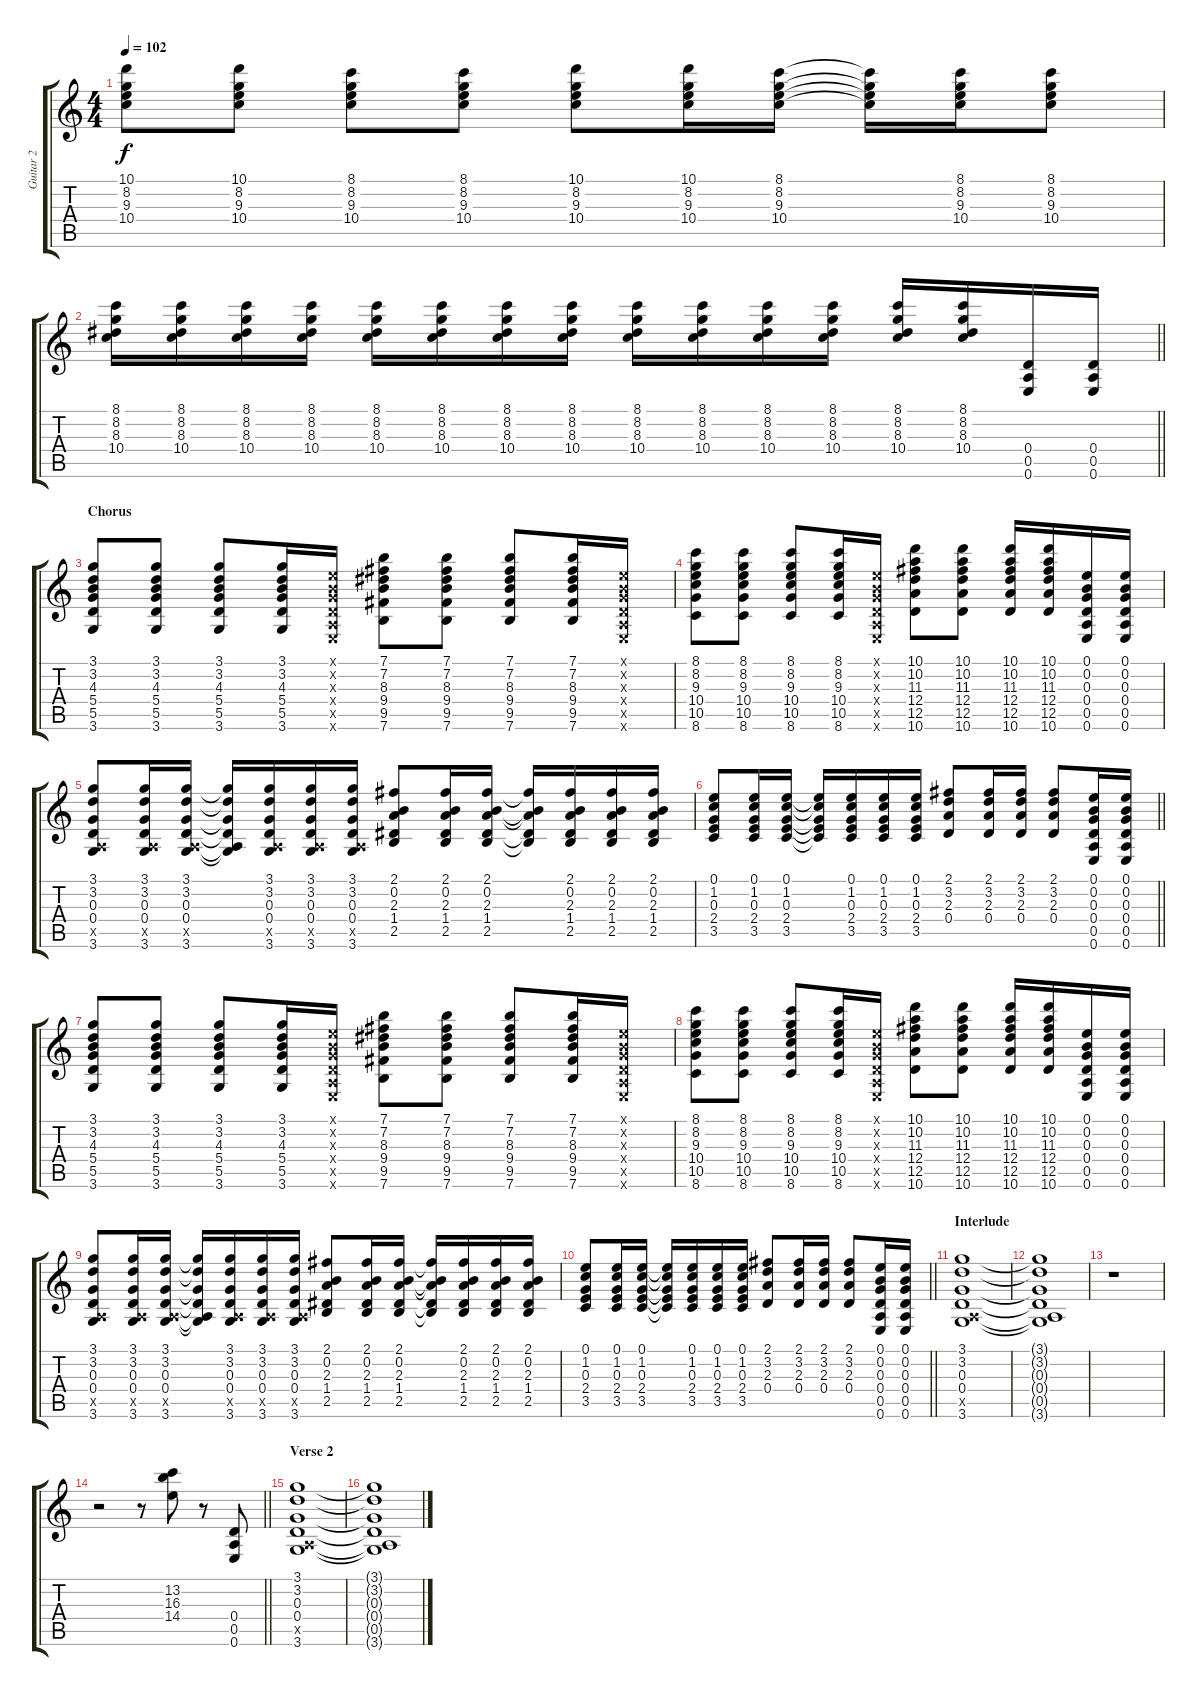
\track ("Guitar 2" "Guitar 2") {instrument overdrivenguitar}
\staff {score tabs}
\tuning (E4 B3 G3 D3 A2 E2) {hide}
\ts (4 4)
\tempo 102
\clef g2
\ks c
(10.1 8.2 9.3 10.4).8{dy f} (10.1 8.2 9.3 10.4).8 (8.1 8.2 9.3 10.4).8 (8.1 8.2 9.3 10.4).8 (10.1 8.2 9.3 10.4).8 (10.1 8.2 9.3 10.4).16 (8.1 8.2 9.3 10.4).16 (8.1{t} 8.2{t} 9.3{t} 10.4{t}).16 (8.1 8.2 9.3 10.4).16 (8.1 8.2 9.3 10.4).8 |
\barLineRight lightlight
(8.1 8.2 8.3 10.4).16 (8.1 8.2 8.3 10.4).16 (8.1 8.2 8.3 10.4).16 (8.1 8.2 8.3 10.4).16 (8.1 8.2 8.3 10.4).16 (8.1 8.2 8.3 10.4).16 (8.1 8.2 8.3 10.4).16 (8.1 8.2 8.3 10.4).16 (8.1 8.2 8.3 10.4).16 (8.1 8.2 8.3 10.4).16 (8.1 8.2 8.3 10.4).16 (8.1 8.2 8.3 10.4).16 (8.1 8.2 8.3 10.4).16 (8.1 8.2 8.3 10.4).16 (0.4 0.5 0.6).16 (0.4 0.5 0.6).16 |
\section ("" "Chorus")
(3.1 3.2 4.3 5.4 5.5 3.6).8 (3.1 3.2 4.3 5.4 5.5 3.6).8 (3.1 3.2 4.3 5.4 5.5 3.6).8 (3.1 3.2 4.3 5.4 5.5 3.6).16 (0.1{x} 0.2{x} 0.3{x} 0.4{x} 0.5{x} 0.6{x}).16 (7.1 7.2 8.3 9.4 9.5 7.6).8 (7.1 7.2 8.3 9.4 9.5 7.6).8 (7.1 7.2 8.3 9.4 9.5 7.6).8 (7.1 7.2 8.3 9.4 9.5 7.6).16 (0.1{x} 0.2{x} 0.3{x} 0.4{x} 0.5{x} 0.6{x}).16 |
(8.1 8.2 9.3 10.4 10.5 8.6).8 (8.1 8.2 9.3 10.4 10.5 8.6).8 (8.1 8.2 9.3 10.4 10.5 8.6).8 (8.1 8.2 9.3 10.4 10.5 8.6).16 (0.1{x} 0.2{x} 0.3{x} 0.4{x} 0.5{x} 0.6{x}).16 (10.1 10.2 11.3 12.4 12.5 10.6).8 (10.1 10.2 11.3 12.4 12.5 10.6).8 (10.1 10.2 11.3 12.4 12.5 10.6).16 (10.1 10.2 11.3 12.4 12.5 10.6).16 (0.1 0.2 0.3 0.4 0.5 0.6).16 (0.1 0.2 0.3 0.4 0.5 0.6).16 |
(3.1 3.2 0.3 0.4 0.5{x} 3.6).8 (3.1 3.2 0.3 0.4 0.5{x} 3.6).16 (3.1 3.2 0.3 0.4 0.5{x} 3.6).16 (3.1{t} 3.2{t} 0.3{t} 0.4{t} 0.5{t} 3.6{t}).16 (3.1 3.2 0.3 0.4 0.5{x} 3.6).16 (3.1 3.2 0.3 0.4 0.5{x} 3.6).16 (3.1 3.2 0.3 0.4 0.5{x} 3.6).16 (2.1 0.2 2.3 1.4 2.5).8 (2.1 0.2 2.3 1.4 2.5).16 (2.1 0.2 2.3 1.4 2.5).16 (2.1{t} 0.2{t} 2.3{t} 1.4{t} 2.5{t}).16 (2.1 0.2 2.3 1.4 2.5).16 (2.1 0.2 2.3 1.4 2.5).16 (2.1 0.2 2.3 1.4 2.5).16 |
\barLineRight lightlight
(0.1 1.2 0.3 2.4 3.5).8 (0.1 1.2 0.3 2.4 3.5).16 (0.1 1.2 0.3 2.4 3.5).16 (0.1{t} 1.2{t} 0.3{t} 2.4{t} 3.5{t}).16 (0.1 1.2 0.3 2.4 3.5).16 (0.1 1.2 0.3 2.4 3.5).16 (0.1 1.2 0.3 2.4 3.5).16 (2.1 3.2 2.3 0.4).8 (2.1 3.2 2.3 0.4).16 (2.1 3.2 2.3 0.4).16 (2.1 3.2 2.3 0.4).8 (0.1 0.2 0.3 0.4 0.5 0.6).16 (0.1 0.2 0.3 0.4 0.5 0.6).16 |
(3.1 3.2 4.3 5.4 5.5 3.6).8 (3.1 3.2 4.3 5.4 5.5 3.6).8 (3.1 3.2 4.3 5.4 5.5 3.6).8 (3.1 3.2 4.3 5.4 5.5 3.6).16 (0.1{x} 0.2{x} 0.3{x} 0.4{x} 0.5{x} 0.6{x}).16 (7.1 7.2 8.3 9.4 9.5 7.6).8 (7.1 7.2 8.3 9.4 9.5 7.6).8 (7.1 7.2 8.3 9.4 9.5 7.6).8 (7.1 7.2 8.3 9.4 9.5 7.6).16 (0.1{x} 0.2{x} 0.3{x} 0.4{x} 0.5{x} 0.6{x}).16 |
(8.1 8.2 9.3 10.4 10.5 8.6).8 (8.1 8.2 9.3 10.4 10.5 8.6).8 (8.1 8.2 9.3 10.4 10.5 8.6).8 (8.1 8.2 9.3 10.4 10.5 8.6).16 (0.1{x} 0.2{x} 0.3{x} 0.4{x} 0.5{x} 0.6{x}).16 (10.1 10.2 11.3 12.4 12.5 10.6).8 (10.1 10.2 11.3 12.4 12.5 10.6).8 (10.1 10.2 11.3 12.4 12.5 10.6).16 (10.1 10.2 11.3 12.4 12.5 10.6).16 (0.1 0.2 0.3 0.4 0.5 0.6).16 (0.1 0.2 0.3 0.4 0.5 0.6).16 |
(3.1 3.2 0.3 0.4 0.5{x} 3.6).8 (3.1 3.2 0.3 0.4 0.5{x} 3.6).16 (3.1 3.2 0.3 0.4 0.5{x} 3.6).16 (3.1{t} 3.2{t} 0.3{t} 0.4{t} 0.5{t} 3.6{t}).16 (3.1 3.2 0.3 0.4 0.5{x} 3.6).16 (3.1 3.2 0.3 0.4 0.5{x} 3.6).16 (3.1 3.2 0.3 0.4 0.5{x} 3.6).16 (2.1 0.2 2.3 1.4 2.5).8 (2.1 0.2 2.3 1.4 2.5).16 (2.1 0.2 2.3 1.4 2.5).16 (2.1{t} 0.2{t} 2.3{t} 1.4{t} 2.5{t}).16 (2.1 0.2 2.3 1.4 2.5).16 (2.1 0.2 2.3 1.4 2.5).16 (2.1 0.2 2.3 1.4 2.5).16 |
\barLineRight lightlight
(0.1 1.2 0.3 2.4 3.5).8 (0.1 1.2 0.3 2.4 3.5).16 (0.1 1.2 0.3 2.4 3.5).16 (0.1{t} 1.2{t} 0.3{t} 2.4{t} 3.5{t}).16 (0.1 1.2 0.3 2.4 3.5).16 (0.1 1.2 0.3 2.4 3.5).16 (0.1 1.2 0.3 2.4 3.5).16 (2.1 3.2 2.3 0.4).8 (2.1 3.2 2.3 0.4).16 (2.1 3.2 2.3 0.4).16 (2.1 3.2 2.3 0.4).8 (0.1 0.2 0.3 0.4 0.5 0.6).16 (0.1 0.2 0.3 0.4 0.5 0.6).16 |
\section ("" "Interlude")
(3.1 3.2 0.3 0.4 0.5{x} 3.6).1 |
(3.1{t} 3.2{t} 0.3{t} 0.4{t} 0.5{t} 3.6{t}).1 |
r.1 |
\barLineRight lightlight
r.2 r.8 (13.2 16.3 14.4).8 r.8 (0.4 0.5 0.6).8 |
\section ("" "Verse 2")
(3.1 3.2 0.3 0.4 0.5{x} 3.6).1 |
(3.1{t} 3.2{t} 0.3{t} 0.4{t} 0.5{t} 3.6{t}).1
